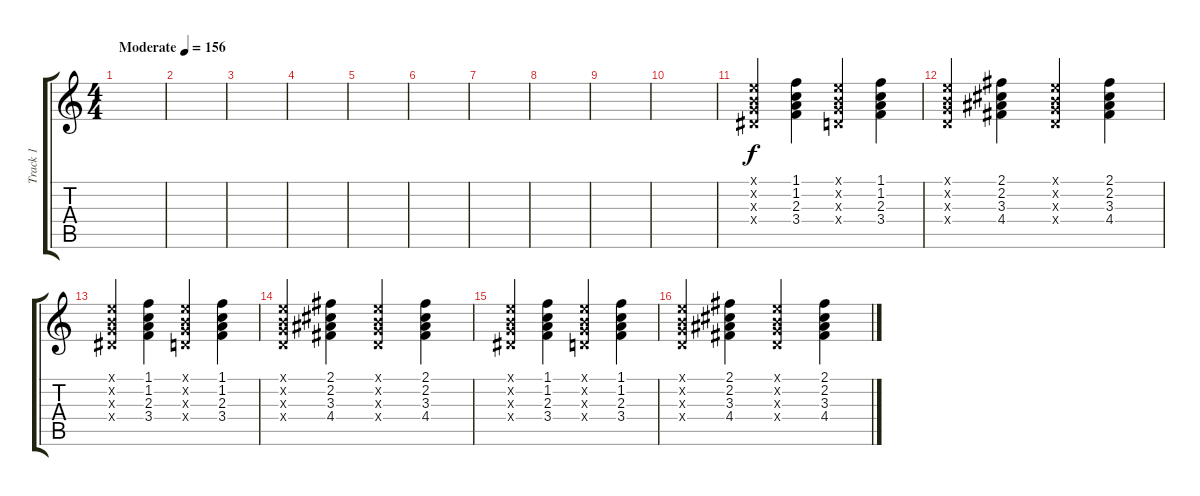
\track ("Track 1" "Track 1") {instrument electricguitarclean}
\staff {score tabs}
\tuning (E4 B3 G3 D3 A2 E2) {hide}
\ts (4 4)
\tempo (156 "Moderate")
\clef g2
\ks c
|
|
|
|
|
|
|
|
|
|
(0.1{x} 0.2{x} 0.3{x} 1.4{x}).4 (1.1 1.2 2.3 3.4).4 (0.1{x} 0.2{x} 0.3{x} 0.4{x}).4 (1.1 1.2 2.3 3.4).4 |
(0.1{x} 0.2{x} 0.3{x} 0.4{x}).4 (2.1 2.2 3.3 4.4).4 (0.1{x} 0.2{x} 0.3{x} 0.4{x}).4 (2.1 2.2 3.3 4.4).4 |
(0.1{x} 0.2{x} 0.3{x} 1.4{x}).4 (1.1 1.2 2.3 3.4).4 (0.1{x} 0.2{x} 0.3{x} 0.4{x}).4 (1.1 1.2 2.3 3.4).4 |
(0.1{x} 0.2{x} 0.3{x} 0.4{x}).4 (2.1 2.2 3.3 4.4).4 (0.1{x} 0.2{x} 0.3{x} 0.4{x}).4 (2.1 2.2 3.3 4.4).4 |
(0.1{x} 0.2{x} 0.3{x} 1.4{x}).4 (1.1 1.2 2.3 3.4).4 (0.1{x} 0.2{x} 0.3{x} 0.4{x}).4 (1.1 1.2 2.3 3.4).4 |
(0.1{x} 0.2{x} 0.3{x} 0.4{x}).4 (2.1 2.2 3.3 4.4).4 (0.1{x} 0.2{x} 0.3{x} 0.4{x}).4 (2.1 2.2 3.3 4.4).4
